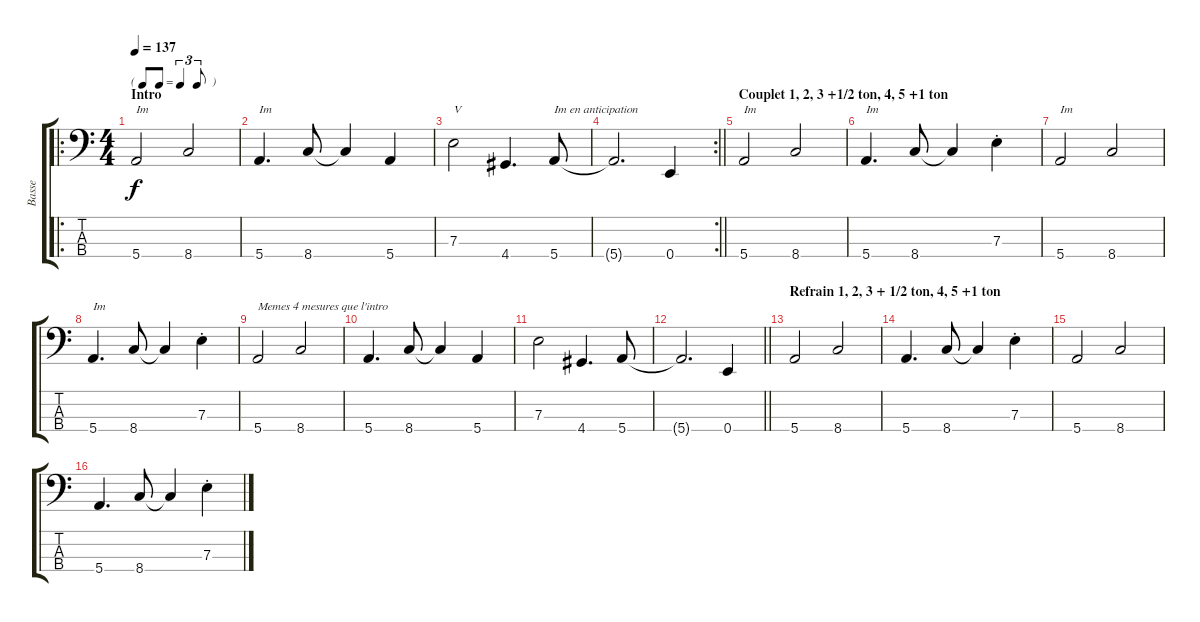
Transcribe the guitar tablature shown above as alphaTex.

\track ("Basse" "Basse") {instrument electricbassfinger}
\staff {score tabs}
\tuning (G2 D2 A1 E1) {hide}
\ro
\ts (4 4)
\tf triplet8th
\section ("" "Intro")
\tempo 137
\clef f4
\ks c
5.4.2{txt "Im" dy f instrument electricbassfinger} 8.4.2 |
5.4.4{d txt "Im"} 8.4.8 8.4{t}.4 5.4.4 |
7.3.2{txt "V"} 4.4.4{d} 5.4.8{txt "Im en anticipation"} |
\rc 2
\barLineRight lightlight
5.4{t}.2{d} 0.4.4 |
\section ("" "Couplet 1, 2, 3 +1/2 ton, 4, 5 +1 ton")
5.4.2{txt "Im"} 8.4.2 |
5.4.4{d txt "Im"} 8.4.8 8.4{t}.4 7.3{st}.4 |
5.4.2{txt "Im"} 8.4.2 |
5.4.4{d txt "Im"} 8.4.8 8.4{t}.4 7.3{st}.4 |
5.4.2{txt "Memes 4 mesures que l'intro"} 8.4.2 |
5.4.4{d} 8.4.8 8.4{t}.4 5.4.4 |
7.3.2 4.4.4{d} 5.4.8 |
\barLineRight lightlight
5.4{t}.2{d} 0.4.4 |
\section ("" "Refrain 1, 2, 3 + 1/2 ton, 4, 5 +1 ton")
5.4.2 8.4.2 |
5.4.4{d} 8.4.8 8.4{t}.4 7.3{st}.4 |
5.4.2 8.4.2 |
5.4.4{d} 8.4.8 8.4{t}.4 7.3{st}.4
